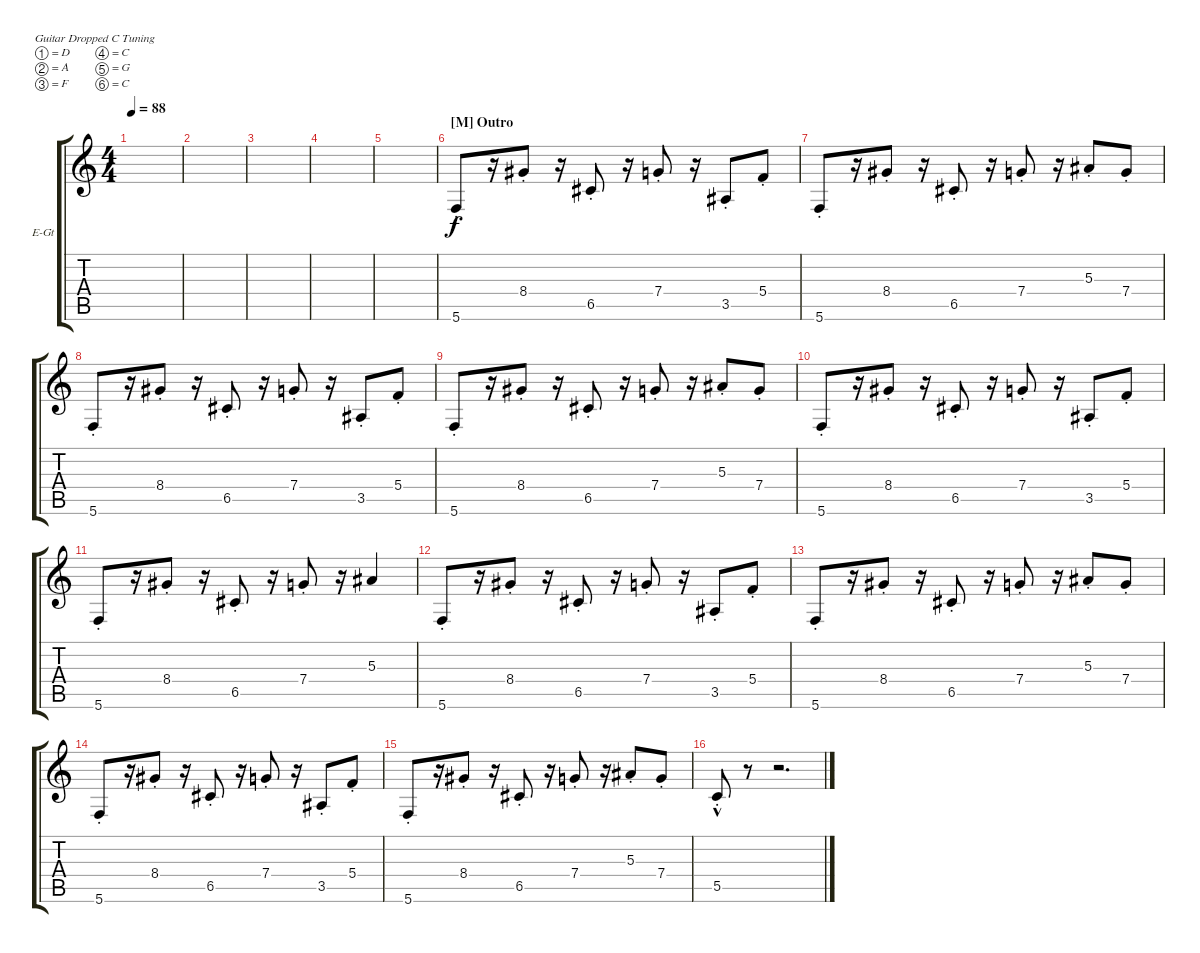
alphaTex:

\defaultSystemsLayout 4
\bracketExtendMode groupsimilarinstruments
\firstSystemTrackNameOrientation horizontal
\otherSystemsTrackNameOrientation horizontal
\track ("Delay Guitar 1" "E-Gt") {instrument distortionguitar}
\staff {score tabs}
\tuning (D4 A3 F3 C3 G2 C2)
\ts (4 4)
\tempo 88
\clef g2
\ks c
|
|
|
|
|
\section ("M" "Outro")
5.6{st}.8 r.16 8.4{st}.8 r.16 6.5{st}.8 r.16 7.4{st}.8 r.16 3.5{st}.8 5.4{st}.8 |
5.6{st}.8 r.16 8.4{st}.8 r.16 6.5{st}.8 r.16 7.4{st}.8 r.16 5.3{st}.8 7.4{st}.8 |
5.6{st}.8 r.16 8.4{st}.8 r.16 6.5{st}.8 r.16 7.4{st}.8 r.16 3.5{st}.8 5.4{st}.8 |
5.6{st}.8 r.16 8.4{st}.8 r.16 6.5{st}.8 r.16 7.4{st}.8 r.16 5.3{st}.8 7.4{st}.8 |
5.6{st}.8 r.16 8.4{st}.8 r.16 6.5{st}.8 r.16 7.4{st}.8 r.16 3.5{st}.8 5.4{st}.8 |
5.6{st}.8 r.16 8.4{st}.8 r.16 6.5{st}.8 r.16 7.4{st}.8 r.16 5.3.4 |
5.6{st}.8 r.16 8.4{st}.8 r.16 6.5{st}.8 r.16 7.4{st}.8 r.16 3.5{st}.8 5.4{st}.8 |
5.6{st}.8 r.16 8.4{st}.8 r.16 6.5{st}.8 r.16 7.4{st}.8 r.16 5.3{st}.8 7.4{st}.8 |
5.6{st}.8 r.16 8.4{st}.8 r.16 6.5{st}.8 r.16 7.4{st}.8 r.16 3.5{st}.8 5.4{st}.8 |
5.6{st}.8 r.16 8.4{st}.8 r.16 6.5{st}.8 r.16 7.4{st}.8 r.16 5.3{st}.8 7.4{st}.8 |
5.5{hac st}.8 r.8 r.2{d}
